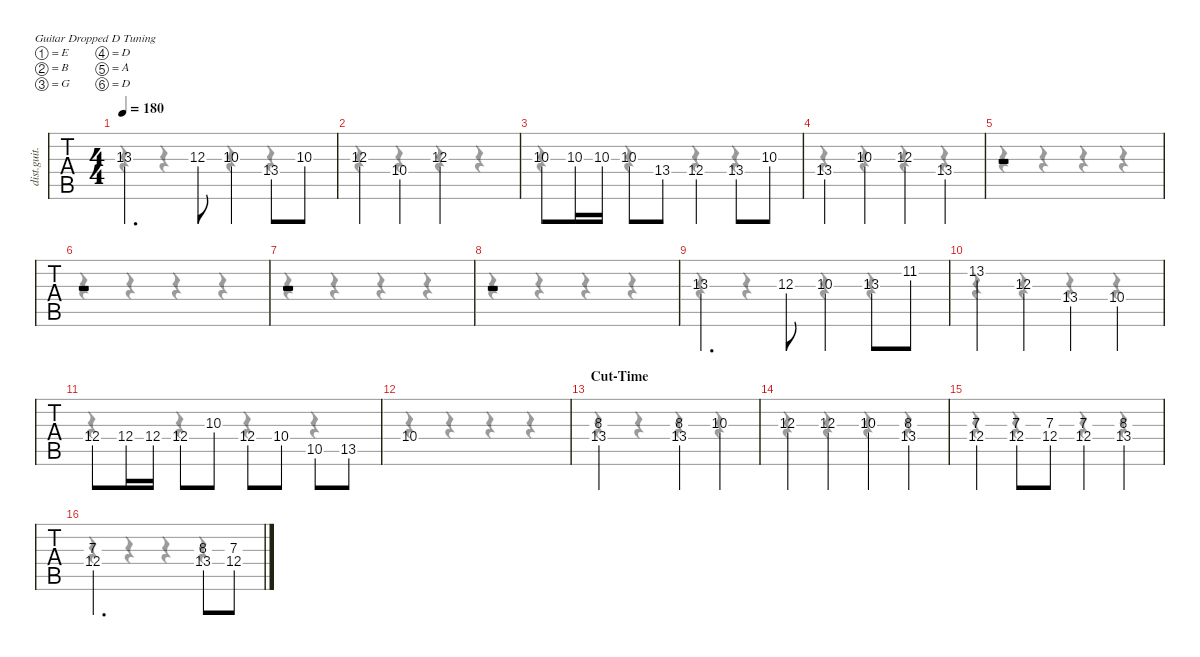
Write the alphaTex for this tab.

\defaultSystemsLayout 4
\hideDynamics
\bracketExtendMode nobrackets
\track ("Lead" "dist.guit.") {instrument distortionguitar}
\staff {tabs}
\tuning (E4 B3 G3 D3 A2 D2)
\voice
\ts (4 4)
\tempo 180
\clef g2
\ks c
13.3{acc #}.4{d dy f} 12.3.8 10.3.4 13.4{acc #}.8 10.3.8 |
12.3.4 10.4.4 12.3.2 |
10.3.8 10.3.16 10.3.16 10.3.8 13.4{acc #}.8 12.4.4 13.4{acc #}.8 10.3.8 |
13.4{acc #}.4 10.3.4 12.3.4 13.4{acc #}.4 |
r.1 |
r.1 |
r.1 |
r.1 |
13.3{acc #}.4{d} 12.3.8 10.3.4 13.3{acc #}.8 11.2{acc #}.8 |
13.2.4 12.3.4 13.4{acc #}.4 10.4.4 |
12.4.8 12.4.16 12.4.16 12.4.8 10.3.8 12.4.8 10.4.8 10.5.8 13.5{acc #}.8 |
10.4.1 |
\section ("" "Cut-Time")
(8.3{acc #} 13.4{acc #}).2 (8.3{acc #} 13.4{acc #}).4 10.3.4 |
12.3.4 12.3.4 10.3.4 (8.3{acc #} 13.4{acc #}).4 |
(7.3 12.4).4 (7.3 12.4).8 (7.3 12.4).8 (7.3 12.4).4 (8.3{acc #} 13.4{acc #}).4 |
(7.3 12.4).2{d} (8.3{acc #} 13.4{acc #}).8 (7.3 12.4).8
\voice
\clef g2
\ottava regular
\simile none
\ks c
r.4{dy mf} r.4 r.4 r.4 |
r.4 r.4 r.4 r.4 |
r.4 r.4 r.4 r.4 |
r.4 r.4 r.4 r.4 |
r.4 r.4 r.4 r.4 |
r.4 r.4 r.4 r.4 |
r.4 r.4 r.4 r.4 |
r.4 r.4 r.4 r.4 |
r.4 r.4 r.4 r.4 |
r.4 r.4 r.4 r.4 |
r.4 r.4 r.4 r.4 |
r.4 r.4 r.4 r.4 |
r.4 r.4 r.4 r.4 |
r.4 r.4 r.4 r.4 |
r.4 r.4 r.4 r.4 |
r.4 r.4 r.4 r.4
